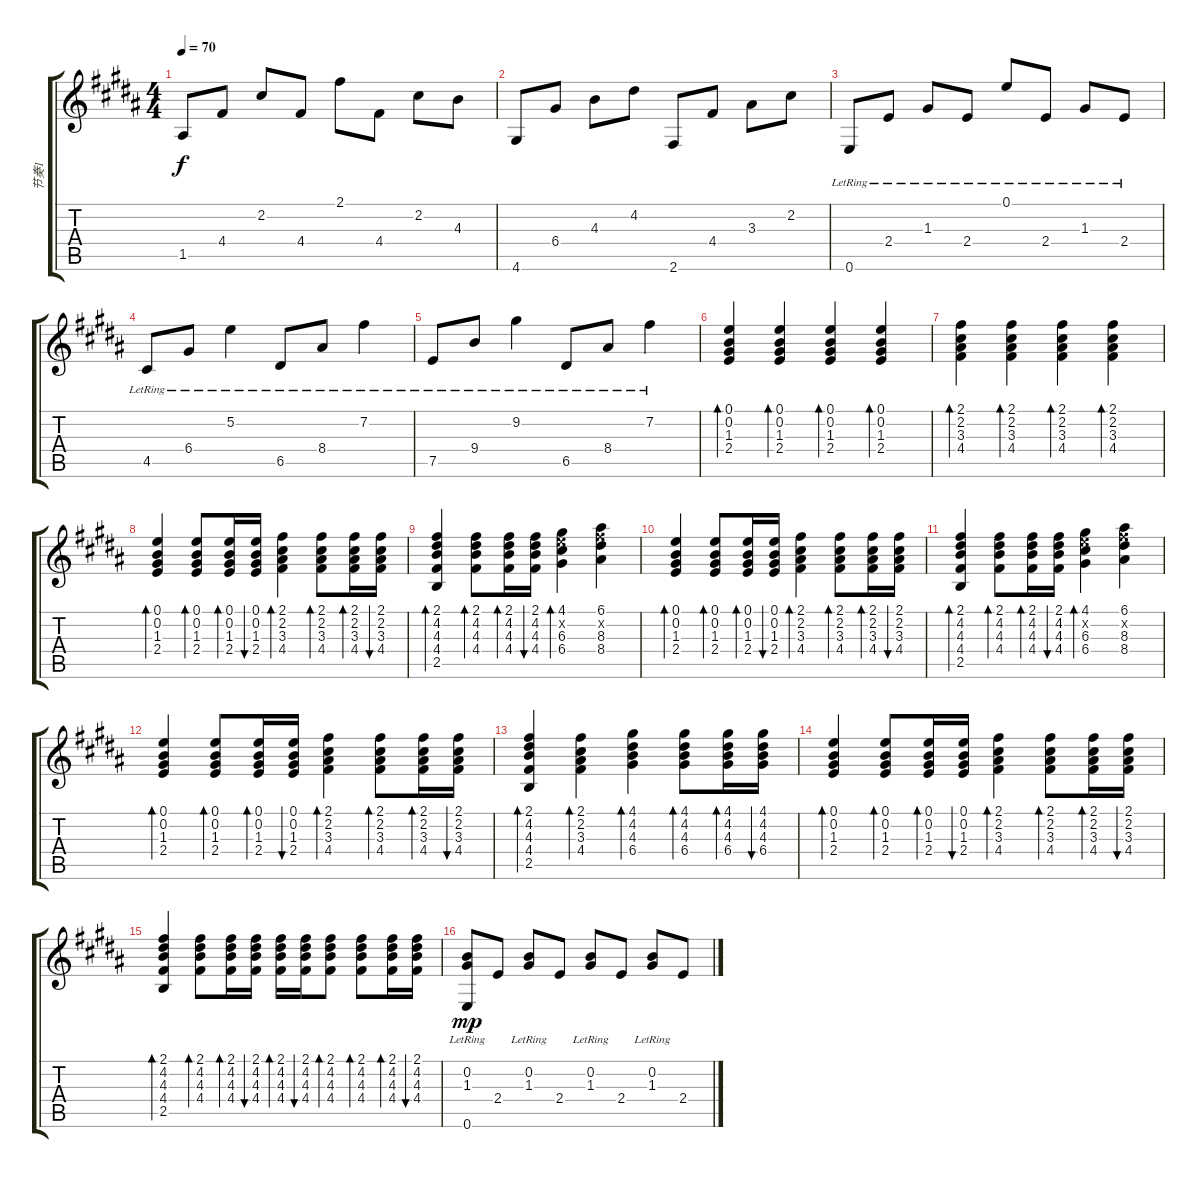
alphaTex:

\track ("节奏1" "节奏1") {instrument acousticguitarsteel}
\staff {score tabs}
\tuning (E4 B3 G3 D3 A2 E2) {hide}
\ts (4 4)
\tempo 70
\clef g2
\ks b
1.5.8{dy f} 4.4.8 2.2.8 4.4.8 2.1.8 4.4.8 2.2.8 4.3.8 |
4.6.8 6.4.8 4.3.8 4.2.8 2.6.8 4.4.8 3.3.8 2.2.8 |
0.6{lr}.8 2.4{lr}.8 1.3{lr}.8 2.4{lr}.8 0.1{lr}.8 2.4{lr}.8 1.3{lr}.8 2.4{lr}.8 |
4.5{lr}.8 6.4{lr}.8 5.2{lr}.4 6.5{lr}.8 8.4{lr}.8 7.2{lr}.4 |
7.5{lr}.8 9.4{lr}.8 9.2{lr}.4 6.5{lr}.8 8.4{lr}.8 7.2{lr}.4 |
(0.1 0.2 1.3 2.4).4{bd 30} (0.1 0.2 1.3 2.4).4{bd 30} (0.1 0.2 1.3 2.4).4{bd 30} (0.1 0.2 1.3 2.4).4{bd 30} |
(2.1 2.2 3.3 4.4).4{bd 30} (2.1 2.2 3.3 4.4).4{bd 30} (2.1 2.2 3.3 4.4).4{bd 30} (2.1 2.2 3.3 4.4).4{bd 30} |
(0.1 0.2 1.3 2.4).4{bd 30} (0.1 0.2 1.3 2.4).8{bd 30} (0.1 0.2 1.3 2.4).16{bd 30} (0.1 0.2 1.3 2.4).16{bu 30} (2.1 2.2 3.3 4.4).4{bd 30} (2.1 2.2 3.3 4.4).8{bd 30} (2.1 2.2 3.3 4.4).16{bd 30} (2.1 2.2 3.3 4.4).16{bu 30} |
(2.1 4.2 4.3 4.4 2.5).4{bd 30} (2.1 4.2 4.3 4.4).8{bd 30} (2.1 4.2 4.3 4.4).16{bd 30} (2.1 4.2 4.3 4.4).16{bu 30} (4.1 5.2{x} 6.3 6.4).4{bd 30} (6.1 7.2{x} 8.3 8.4).4 |
(0.1 0.2 1.3 2.4).4{bd 30} (0.1 0.2 1.3 2.4).8{bd 30} (0.1 0.2 1.3 2.4).16{bd 30} (0.1 0.2 1.3 2.4).16{bu 30} (2.1 2.2 3.3 4.4).4{bd 30} (2.1 2.2 3.3 4.4).8{bd 30} (2.1 2.2 3.3 4.4).16{bd 30} (2.1 2.2 3.3 4.4).16{bu 30} |
(2.1 4.2 4.3 4.4 2.5).4{bd 30} (2.1 4.2 4.3 4.4).8{bd 30} (2.1 4.2 4.3 4.4).16{bd 30} (2.1 4.2 4.3 4.4).16{bu 30} (4.1 5.2{x} 6.3 6.4).4{bd 30} (6.1 7.2{x} 8.3 8.4).4 |
(0.1 0.2 1.3 2.4).4{bd 30} (0.1 0.2 1.3 2.4).8{bd 30} (0.1 0.2 1.3 2.4).16{bd 30} (0.1 0.2 1.3 2.4).16{bu 30} (2.1 2.2 3.3 4.4).4{bd 30} (2.1 2.2 3.3 4.4).8{bd 30} (2.1 2.2 3.3 4.4).16{bd 30} (2.1 2.2 3.3 4.4).16{bu 30} |
(2.1 4.2 4.3 4.4 2.5).4{bd 30} (2.1 2.2 3.3 4.4).4{bd 30} (4.1 4.2 4.3 6.4).4{bd 30} (4.1 4.2 4.3 6.4).8{bd 30} (4.1 4.2 4.3 6.4).16{bd 30} (4.1 4.2 4.3 6.4).16{bu 30} |
(0.1 0.2 1.3 2.4).4{bd 30} (0.1 0.2 1.3 2.4).8{bd 30} (0.1 0.2 1.3 2.4).16{bd 30} (0.1 0.2 1.3 2.4).16{bu 30} (2.1 2.2 3.3 4.4).4{bd 30} (2.1 2.2 3.3 4.4).8{bd 30} (2.1 2.2 3.3 4.4).16{bd 30} (2.1 2.2 3.3 4.4).16{bu 30} |
(2.1 4.2 4.3 4.4 2.5).4{bd 30} (2.1 4.2 4.3 4.4).8{bd 30} (2.1 4.2 4.3 4.4).16{bd 30} (2.1 4.2 4.3 4.4).16{bu 30} (2.1 4.2 4.3 4.4).16{bd 30} (2.1 4.2 4.3 4.4).16{bu 30} (2.1 4.2 4.3 4.4).8{bd 30} (2.1 4.2 4.3 4.4).8{bd 30} (2.1 4.2 4.3 4.4).16{bd 30} (2.1 4.2 4.3 4.4).16{bu 30} |
(0.2{lr} 1.3{lr} 0.6{lr}).8{dy mp} 2.4.8 (0.2{lr} 1.3{lr}).8 2.4.8 (0.2{lr} 1.3{lr}).8 2.4.8 (0.2{lr} 1.3{lr}).8 2.4.8
